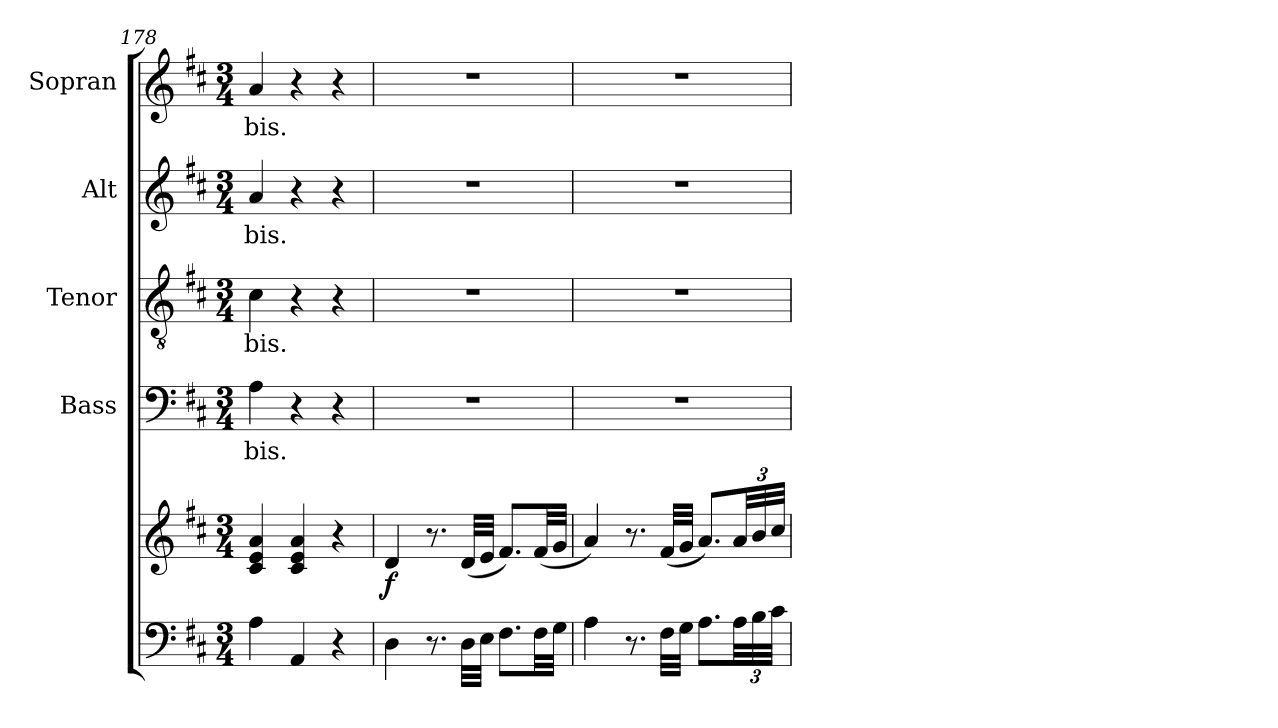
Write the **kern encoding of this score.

**kern	**kern	**dynam	**kern	**text	**kern	**text	**kern	**text	**kern	**text
*part5	*part5	*part5	*part4	*part4	*part3	*part3	*part2	*part2	*part1	*part1
*staff6	*staff5	*staff5/6	*staff4	*staff4	*staff3	*staff3	*staff2	*staff2	*staff1	*staff1
*	*	*	*I"Bass	*	*I"Tenor	*	*I"Alt	*	*I"Sopran	*
*	*	*	*I'B.	*	*I'T.	*	*I'A.	*	*I'S.	*
*clefF4	*clefG2	*	*clefF4	*	*clefGv2	*	*clefG2	*	*clefG2	*
*k[f#c#]	*k[f#c#]	*	*k[f#c#]	*	*k[f#c#]	*	*k[f#c#]	*	*k[f#c#]	*
*D:	*D:	*	*D:	*	*D:	*	*D:	*	*D:	*
*M3/4	*M3/4	*	*M3/4	*	*M3/4	*	*M3/4	*	*M3/4	*
=178	=178	=178	=178	=178	=178	=178	=178	=178	=178	=178
!	!	!	!	!LO:LY:b	!	!LO:LY:b	!	!LO:LY:b	!	!LO:LY:b
4A\	4c#/ 4e/ 4a/	.	4A\	-bis.	4c#\	-bis.	4a/	-bis.	4a/	-bis.
4AA/	4c#/ 4e/ 4a/	.	4r	.	4r	.	4r	.	4r	.
4r	4r	.	4r	.	4r	.	4r	.	4r	.
=179	=179	=179	=179	=179	=179	=179	=179	=179	=179	=179
!	!	!LO:DY:b	!	!	!	!	!	!	!	!
4D\	4d/	f	2.r	.	2.r	.	2.r	.	2.r	.
8.r	8.r	.	.	.	.	.	.	.	.	.
32D\LLL	(<32d/LLL	.	.	.	.	.	.	.	.	.
32E\JJJ	32e/JJJ	.	.	.	.	.	.	.	.	.
8.F#\L	8.f#/L)	.	.	.	.	.	.	.	.	.
32F#\LL	(<32f#/LL	.	.	.	.	.	.	.	.	.
32G\JJJ	32g/JJJ	.	.	.	.	.	.	.	.	.
=180	=180	=180	=180	=180	=180	=180	=180	=180	=180	=180
4A\	4a/)	.	2.r	.	2.r	.	2.r	.	2.r	.
8.r	8.r	.	.	.	.	.	.	.	.	.
32F#\LLL	(<32f#/LLL	.	.	.	.	.	.	.	.	.
32G\JJJ	32g/JJJ	.	.	.	.	.	.	.	.	.
8.A\L	8.a/L)	.	.	.	.	.	.	.	.	.
48A\LL	48a/LL	.	.	.	.	.	.	.	.	.
48B\	48b/	.	.	.	.	.	.	.	.	.
48c#\JJJ	48cc#/JJJ	.	.	.	.	.	.	.	.	.
=	=	=	=	=	=	=	=	=	=	=
*-	*-	*-	*-	*-	*-	*-	*-	*-	*-	*-
